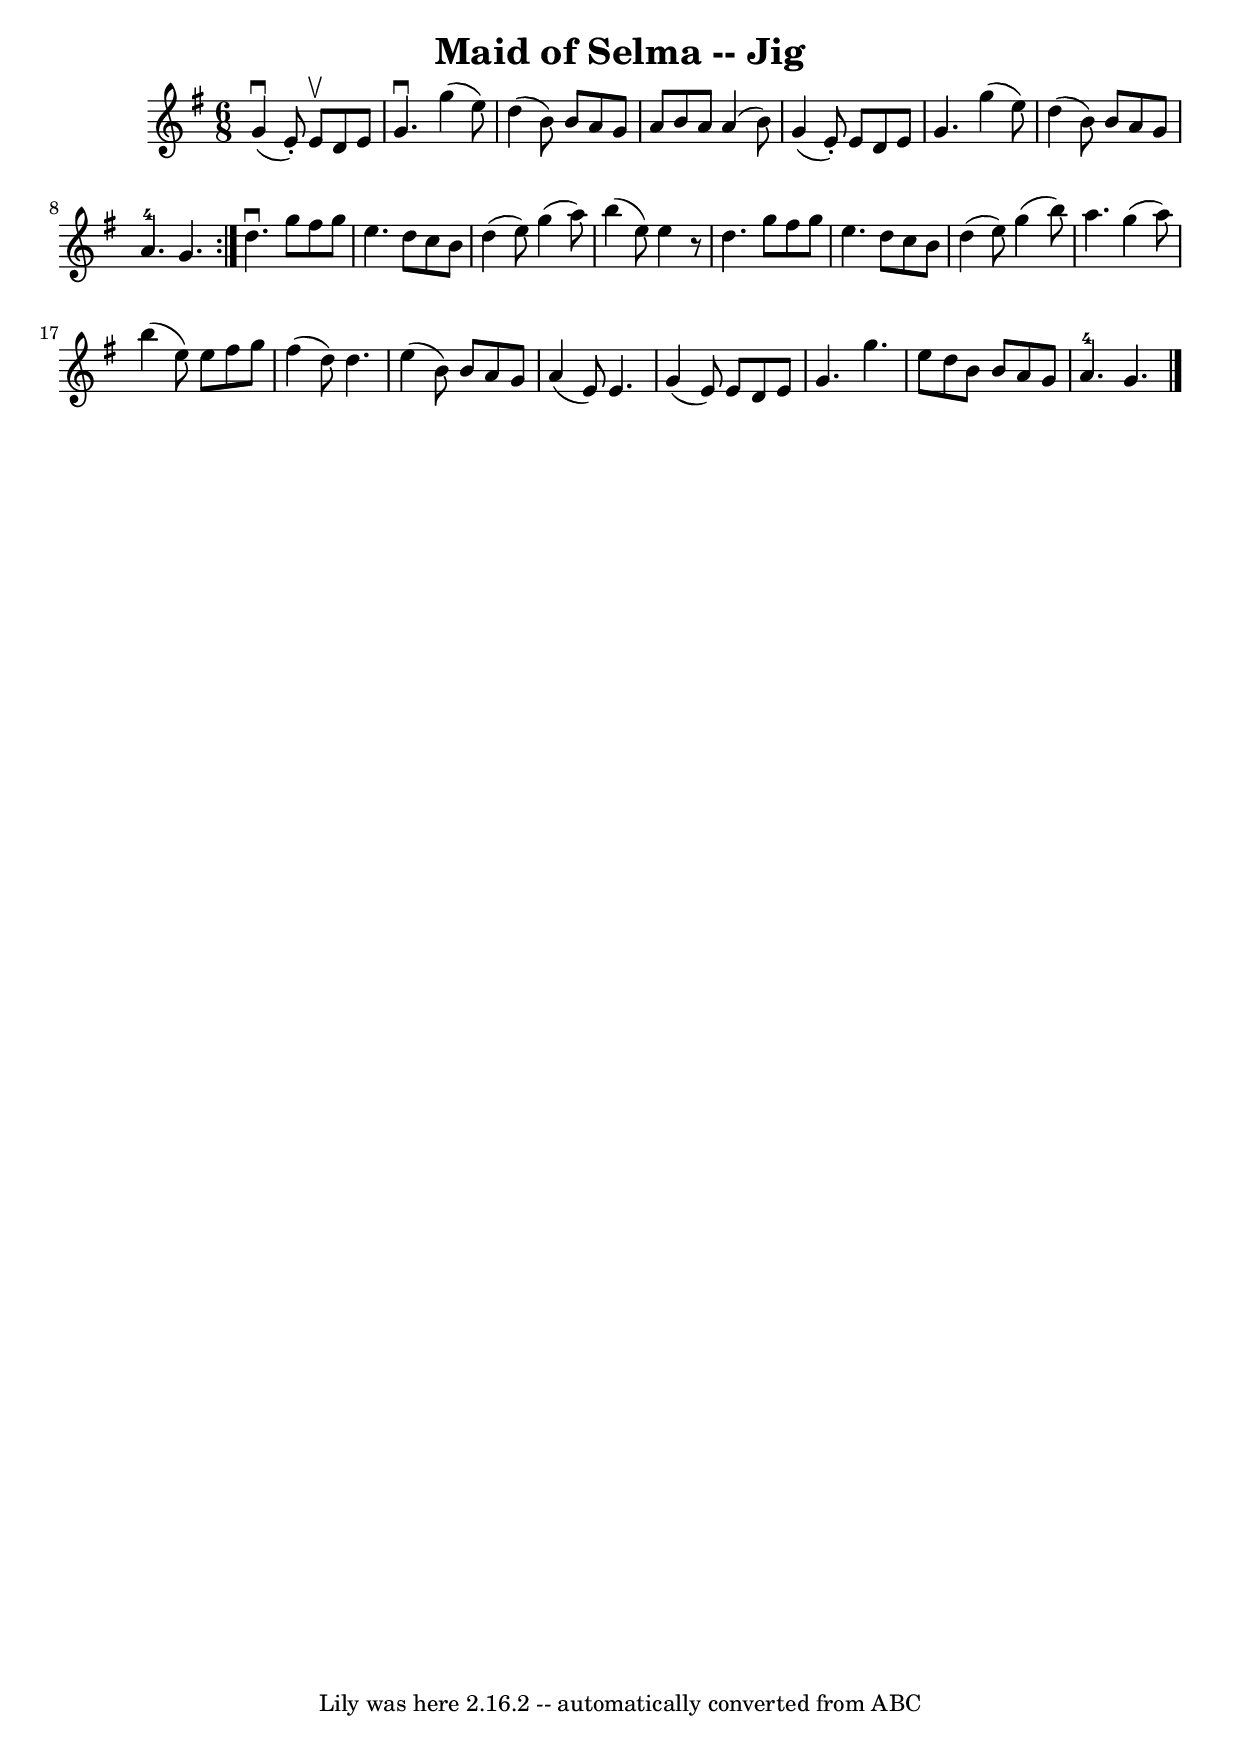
\version "2.16.2"
\include "Mammoth.ily"
\header {
  %% book = "Ryan's Mammoth Collection"
  crossRefNumber = "1"
  footnotes = ""
  origin = "SCOTCH"
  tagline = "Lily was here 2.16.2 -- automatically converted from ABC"
  title = "Maid of Selma -- Jig"

}
voicedefault =  {



  \repeat volta 2 {

    \time 6/8 
    \key g \major
    g'4^\downbow(e'8-.) e'8^\upbow d'8 e'8 
    |
    g'4.^\downbow g''4 (e''8) |
    d''4 (b'8)   
    b'8 a'8 g'8  |
    a'8 b'8 a'8 a'4 (b'8) |
    
    g'4 (e'8-.) e'8 d'8 e'8  |
    g'4. g''4 (e''8) 
    |
    d''4 (b'8) b'8 a'8 g'8  |
    a'4.-4 g'4.  
  } 
  d''4.^\downbow g''8 fis''8 g''8  |
  e''4. d''8 c''8  
  b'8  |
  d''4 (e''8) g''4 (a''8) |
  b''4 (
  e''8) e''4    r8   |
  d''4. g''8 fis''8 g''8  |
  
  e''4. d''8 c''8 b'8  |
  d''4 (e''8) g''4 (b''8) 
  |
  a''4. g''4 (a''8) |
  b''4 (e''8) e''8    
  fis''8 g''8  |
  fis''4 (d''8) d''4.    |
  e''4 (
  b'8) b'8 a'8 g'8  |
  a'4 (e'8) e'4.    |
  
  g'4 (e'8) e'8 d'8 e'8  |
  g'4. g''4.  |
  e''8  
  d''8 b'8 b'8 a'8 g'8  |
  a'4.-4 g'4.    \bar "|."   

}

\score{
  <<

    \context Staff="default"
    {
      \voicedefault 
      
    }

  >>
  \layout {
    
  }
  \midi {
  }

}
